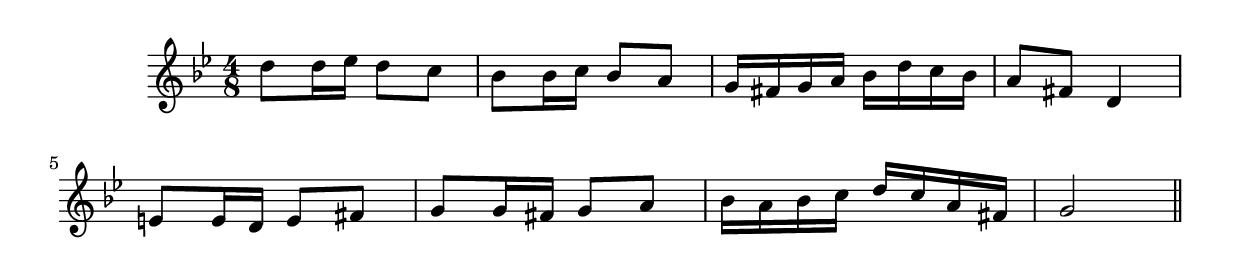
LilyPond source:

\version "2.14.0"
%{\header {
  composer = "G.A. Wedge"
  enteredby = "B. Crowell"
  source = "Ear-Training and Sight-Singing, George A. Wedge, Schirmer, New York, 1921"
}%}
\score{{\key g \minor
\time 4/8
%{\tempo 8=120
%}\relative d'' {
  d8 d16 es d8 c | bes8 bes16 c bes8 a | g16 fis g a bes d c bes | a8 fis d4 |
  e8 e16 d e8 fis | g8 g16 fis g8 a | bes16 a bes c d c a fis | g2 
  \bar "||"
}

}}